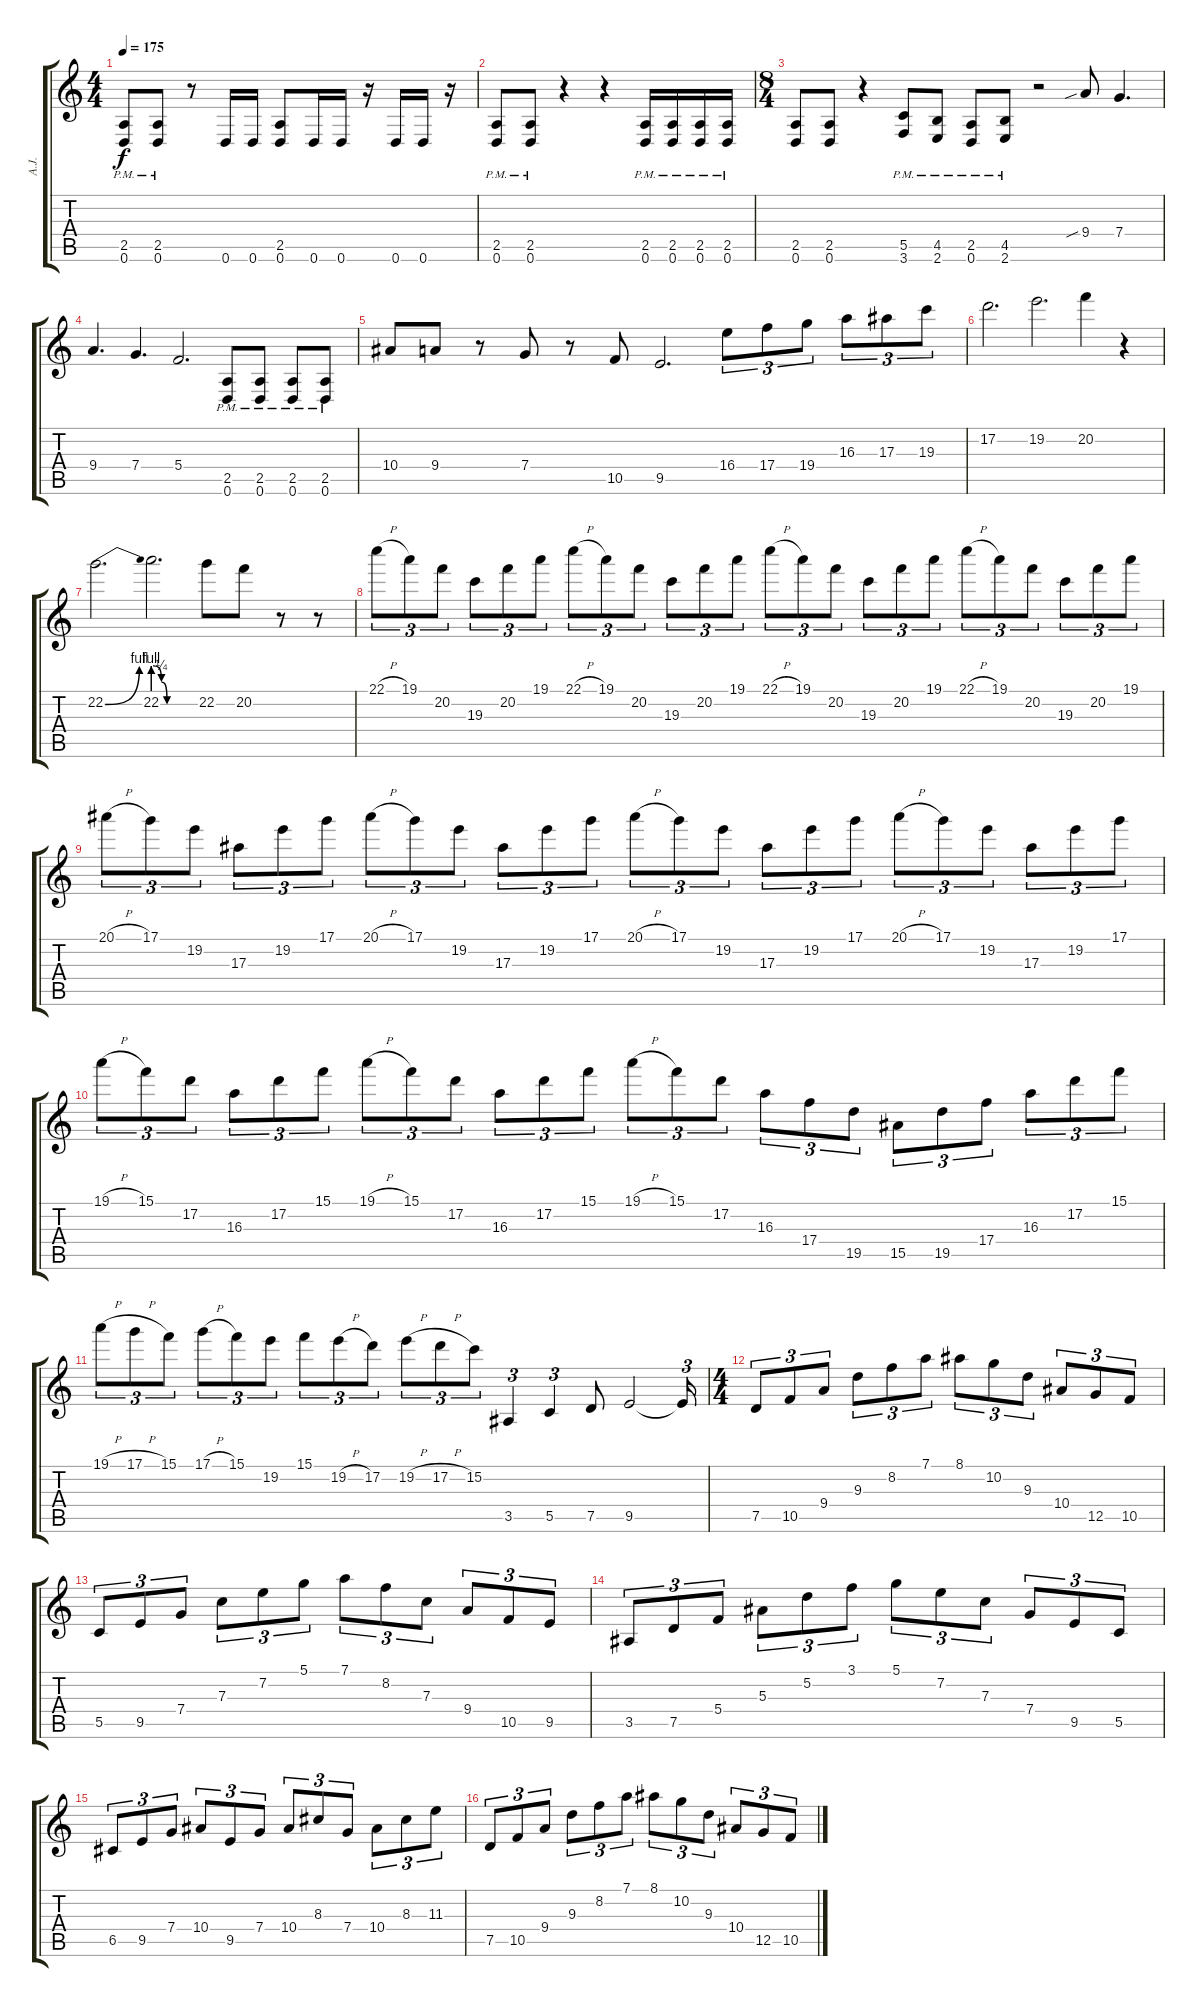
\track ("A.J." "A.J.") {instrument overdrivenguitar}
\staff {score tabs}
\tuning (D4 A3 F3 C3 G2 D2) {hide}
\ts (4 4)
\tempo 175
\clef g2
\ks c
(2.5{pm} 0.6).8{dy f} (2.5{pm} 0.6).8 r.8 0.6.16 0.6.16 (2.5 0.6).8 0.6.16 0.6.16 r.16 0.6.16 0.6.16 r.16 |
(2.5{pm} 0.6).8 (2.5{pm} 0.6).8 r.4 r.4 (2.5{pm} 0.6{pm}).16 (2.5{pm} 0.6{pm}).16 (2.5{pm} 0.6{pm}).16 (2.5{pm} 0.6{pm}).16 |
\ts (8 4)
(2.5 0.6).8 (2.5 0.6).8 r.4 (5.5{pm} 3.6{pm}).8 (4.5{pm} 2.6{pm}).8 (2.5{pm} 0.6{pm}).8 (4.5{pm} 2.6{pm}).8 r.2 9.4{sib}.8 7.4.4{d} |
9.4.4{d} 7.4.4{d} 5.4.2{d} (2.5{pm} 0.6).8 (2.5{pm} 0.6).8 (2.5{pm} 0.6).8 (2.5{pm} 0.6).8 |
10.4.8 9.4.8 r.8 7.4.8 r.8 10.5.8 9.5.2{d} 16.4.8{tu (3 2)} 17.4.8{tu (3 2)} 19.4.8{tu (3 2)} 16.3.8{tu (3 2)} 17.3.8{tu (3 2)} 19.3.8{tu (3 2)} |
17.2.2{d} 19.2.2{d} 20.2.4 r.4 |
22.2{be (bend 0 0 60 4)}.2{d} 22.2{be (custom 0 4 12 1 20 0 40 0 60 0)}.2{d} 22.2.8 20.2.8 r.8 r.8 |
22.1{h}.8{tu (3 2) balance 16} 19.1.8{tu (3 2)} 20.2.8{tu (3 2)} 19.3.8{tu (3 2)} 20.2.8{tu (3 2)} 19.1.8{tu (3 2)} 22.1{h}.8{tu (3 2)} 19.1.8{tu (3 2)} 20.2.8{tu (3 2)} 19.3.8{tu (3 2)} 20.2.8{tu (3 2)} 19.1.8{tu (3 2)} 22.1{h}.8{tu (3 2)} 19.1.8{tu (3 2)} 20.2.8{tu (3 2)} 19.3.8{tu (3 2)} 20.2.8{tu (3 2)} 19.1.8{tu (3 2)} 22.1{h}.8{tu (3 2)} 19.1.8{tu (3 2)} 20.2.8{tu (3 2)} 19.3.8{tu (3 2)} 20.2.8{tu (3 2)} 19.1.8{tu (3 2)} |
20.1{h}.8{tu (3 2)} 17.1.8{tu (3 2)} 19.2.8{tu (3 2)} 17.3.8{tu (3 2)} 19.2.8{tu (3 2)} 17.1.8{tu (3 2)} 20.1{h}.8{tu (3 2)} 17.1.8{tu (3 2)} 19.2.8{tu (3 2)} 17.3.8{tu (3 2)} 19.2.8{tu (3 2)} 17.1.8{tu (3 2)} 20.1{h}.8{tu (3 2)} 17.1.8{tu (3 2)} 19.2.8{tu (3 2)} 17.3.8{tu (3 2)} 19.2.8{tu (3 2)} 17.1.8{tu (3 2)} 20.1{h}.8{tu (3 2)} 17.1.8{tu (3 2)} 19.2.8{tu (3 2)} 17.3.8{tu (3 2)} 19.2.8{tu (3 2)} 17.1.8{tu (3 2)} |
19.1{h}.8{tu (3 2)} 15.1.8{tu (3 2)} 17.2.8{tu (3 2)} 16.3.8{tu (3 2)} 17.2.8{tu (3 2)} 15.1.8{tu (3 2)} 19.1{h}.8{tu (3 2)} 15.1.8{tu (3 2)} 17.2.8{tu (3 2)} 16.3.8{tu (3 2)} 17.2.8{tu (3 2)} 15.1.8{tu (3 2)} 19.1{h}.8{tu (3 2)} 15.1.8{tu (3 2)} 17.2.8{tu (3 2)} 16.3.8{tu (3 2)} 17.4.8{tu (3 2)} 19.5.8{tu (3 2)} 15.5.8{tu (3 2)} 19.5.8{tu (3 2)} 17.4.8{tu (3 2)} 16.3.8{tu (3 2)} 17.2.8{tu (3 2)} 15.1.8{tu (3 2)} |
19.1{h}.8{tu (3 2)} 17.1{h}.8{tu (3 2)} 15.1.8{tu (3 2)} 17.1{h}.8{tu (3 2)} 15.1.8{tu (3 2)} 19.2.8{tu (3 2)} 15.1.8{tu (3 2)} 19.2{h}.8{tu (3 2)} 17.2.8{tu (3 2)} 19.2{h}.8{tu (3 2)} 17.2{h}.8{tu (3 2)} 15.2.8{tu (3 2)} 3.5.4{tu (3 2)} 5.5.4{tu (3 2)} 7.5.8 9.5.2 9.5{t}.16{tu (3 2)} |
\ts (4 4)
7.5.8{tu (3 2) balance 8} 10.5.8{tu (3 2)} 9.4.8{tu (3 2)} 9.3.8{tu (3 2)} 8.2.8{tu (3 2)} 7.1.8{tu (3 2)} 8.1.8{tu (3 2)} 10.2.8{tu (3 2)} 9.3.8{tu (3 2)} 10.4.8{tu (3 2)} 12.5.8{tu (3 2)} 10.5.8{tu (3 2)} |
5.5.8{tu (3 2)} 9.5.8{tu (3 2)} 7.4.8{tu (3 2)} 7.3.8{tu (3 2)} 7.2.8{tu (3 2)} 5.1.8{tu (3 2)} 7.1.8{tu (3 2)} 8.2.8{tu (3 2)} 7.3.8{tu (3 2)} 9.4.8{tu (3 2)} 10.5.8{tu (3 2)} 9.5.8{tu (3 2)} |
3.5.8{tu (3 2)} 7.5.8{tu (3 2)} 5.4.8{tu (3 2)} 5.3.8{tu (3 2)} 5.2.8{tu (3 2)} 3.1.8{tu (3 2)} 5.1.8{tu (3 2)} 7.2.8{tu (3 2)} 7.3.8{tu (3 2)} 7.4.8{tu (3 2)} 9.5.8{tu (3 2)} 5.5.8{tu (3 2)} |
6.5.8{tu (3 2)} 9.5.8{tu (3 2)} 7.4.8{tu (3 2)} 10.4.8{tu (3 2)} 9.5.8{tu (3 2)} 7.4.8{tu (3 2)} 10.4.8{tu (3 2)} 8.3.8{tu (3 2)} 7.4.8{tu (3 2)} 10.4.8{tu (3 2)} 8.3.8{tu (3 2)} 11.3.8{tu (3 2)} |
7.5.8{tu (3 2)} 10.5.8{tu (3 2)} 9.4.8{tu (3 2)} 9.3.8{tu (3 2)} 8.2.8{tu (3 2)} 7.1.8{tu (3 2)} 8.1.8{tu (3 2)} 10.2.8{tu (3 2)} 9.3.8{tu (3 2)} 10.4.8{tu (3 2)} 12.5.8{tu (3 2)} 10.5.8{tu (3 2)}
